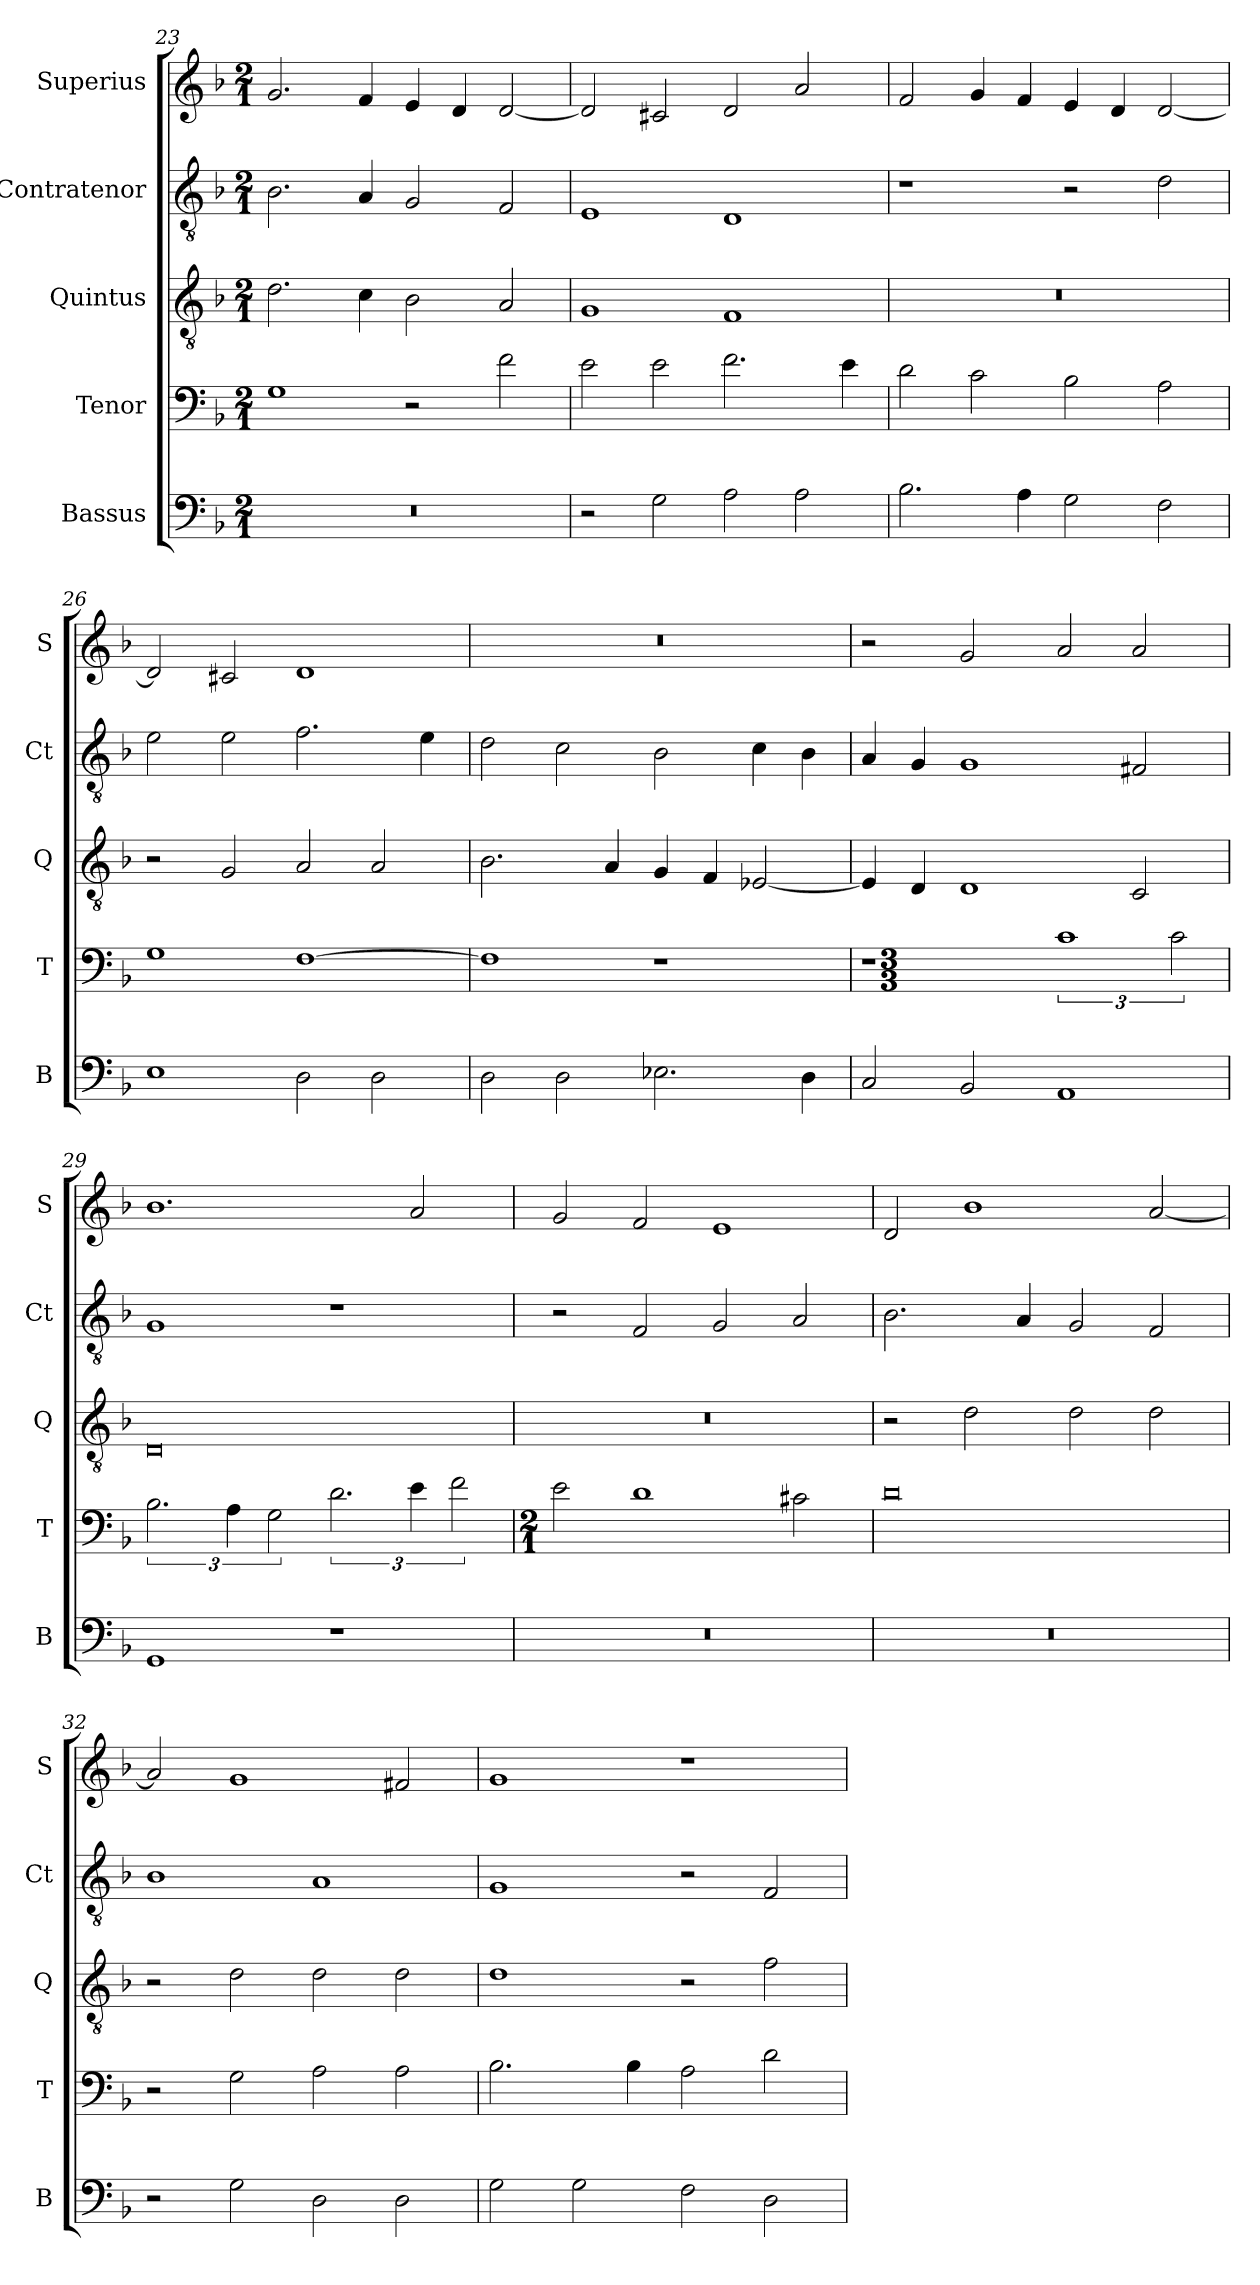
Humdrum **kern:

**kern	**kern	**kern	**kern	**kern
*part5	*part4	*part3	*part2	*part1
*staff5	*staff4	*staff3	*staff2	*staff1
*I"Bassus	*I"Tenor	*I"Quintus	*I"Contratenor	*I"Superius
*I'B	*I'T	*I'Q	*I'Ct	*I'S
*clefF4	*clefF4	*clefGv2	*clefGv2	*clefG2
*k[b-]	*k[b-]	*k[b-]	*k[b-]	*k[b-]
*M2/1	*M2/1	*M2/1	*M2/1	*M2/1
=23	=23	=23	=23	=23
0r	1G	2.d\	2.B-\	2.g/
.	.	4c\	4A/	4f/
.	2r	2B-\	2G/	4e/
.	.	.	.	4d/
.	2f\	2A/	2F/	[2d/
=24	=24	=24	=24	=24
2r	2e\	1G	1E	2d/]
2G\	2e\	.	.	2c#X/
2A\	2.f\	1F	1D	2d/
2A\	.	.	.	2a/
.	4e\	.	.	.
=25	=25	=25	=25	=25
2.B-\	2d\	0r	1r	2f/
.	2c\	.	.	4g/
4A\	.	.	.	4f/
2G\	2B-\	.	2r	4e/
.	.	.	.	4d/
2F\	2A\	.	2d\	[2d/
=26	=26	=26	=26	=26
1E	1G	2r	2e\	2d/]
.	.	2G/	2e\	2c#X/
2D\	[1F	2A/	2.f\	1d
2D\	.	2A/	.	.
.	.	.	4e\	.
=27	=27	=27	=27	=27
2D\	1F]	2.B-\	2d\	0r
2D\	.	.	2c\	.
.	.	4A/	.	.
2.E-X\	1r	4G/	2B-\	.
.	.	4F/	.	.
.	.	[2E-X/	4c\	.
4D\	.	.	4B-\	.
=28	=28	=28	=28	=28
2C/	1r	4E-/]	4A/	2r
.	.	4D/	4G/	.
2BB-/	.	1D	1G	2g/
*	*M3/3	*	*	*
1AA	3%2c	.	.	2a/
.	.	2C/	2F#X/	2a/
.	3c\	.	.	.
=29	=29	=29	=29	=29
1GG	3.B-\	0D	1G	1.b-
.	6A\	.	.	.
.	3G\	.	.	.
1r	3.d\	.	1r	.
.	6e\	.	.	2a/
.	3f\	.	.	.
=30	=30	=30	=30	=30
*	*M2/1	*	*	*
0r	2e\	0r	2r	2g/
.	1d	.	2F/	2f/
.	.	.	2G/	1e
.	2c#X\	.	2A/	.
=31	=31	=31	=31	=31
0r	0d	2r	2.B-\	2d/
.	.	2d\	.	1b-
.	.	.	4A/	.
.	.	2d\	2G/	.
.	.	2d\	2F/	[2a/
=32	=32	=32	=32	=32
2r	2r	2r	1B-	2a/]
2G\	2G\	2d\	.	1g
2D\	2A\	2d\	1A	.
2D\	2A\	2d\	.	2f#X/
=33	=33	=33	=33	=33
2G\	2.B-\	1d	1G	1g
2G\	.	.	.	.
.	4B-\	.	.	.
2F\	2A\	2r	2r	1r
2D\	2d\	2f\	2F/	.
=	=	=	=	=
*-	*-	*-	*-	*-
